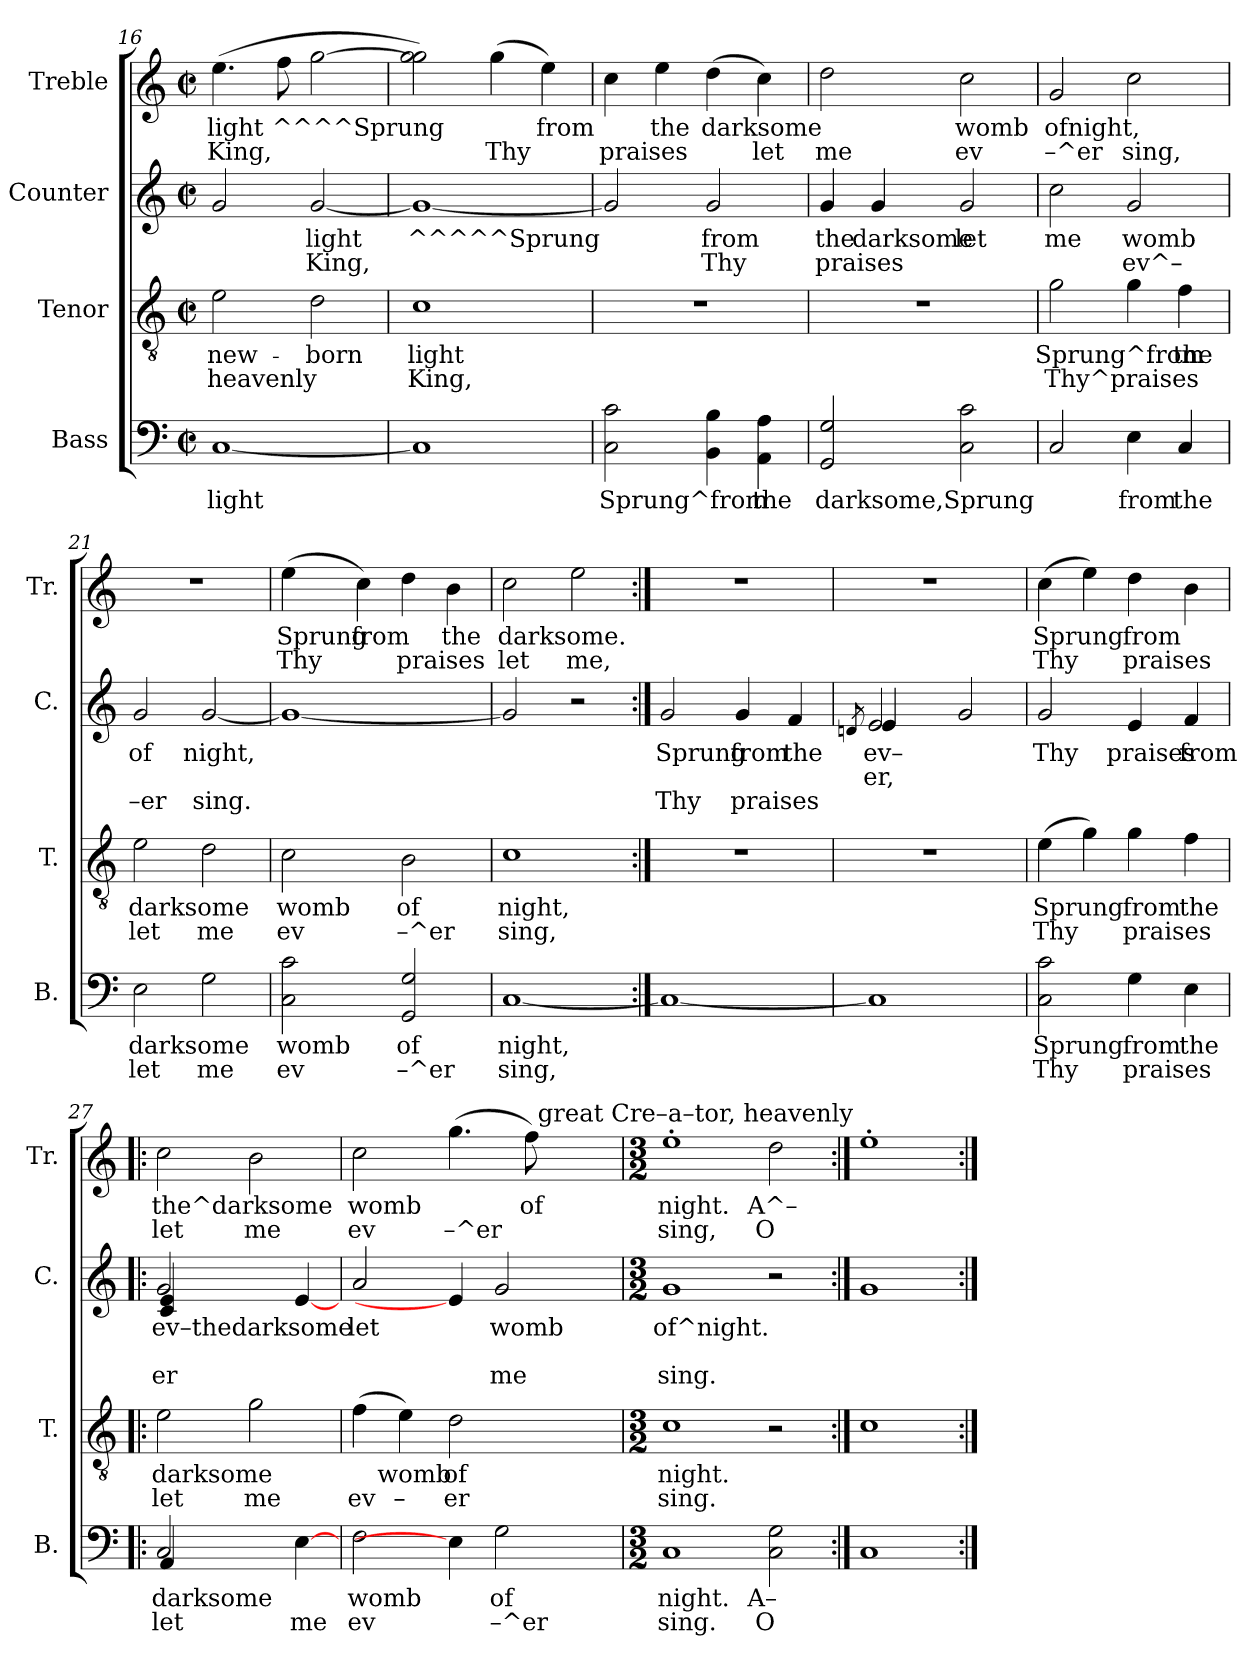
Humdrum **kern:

**kern	**text	**text	**kern	**text	**text	**kern	**text	**text	**text	**kern	**text	**text
*part4	*part4	*part4	*part3	*part3	*part3	*part2	*part2	*part2	*part2	*part1	*part1	*part1
*staff4	*staff4	*staff4	*staff3	*staff3	*staff3	*staff2	*staff2	*staff2	*staff2	*staff1	*staff1	*staff1
*I"Bass	*	*	*I"Tenor	*	*	*I"Counter	*	*	*	*I"Treble	*	*
*I'B.	*	*	*I'T.	*	*	*I'C.	*	*	*	*I'Tr.	*	*
*clefF4	*	*	*clefGv2	*	*	*clefG2	*	*	*	*clefG2	*	*
*k[]	*	*	*k[]	*	*	*k[]	*	*	*	*k[]	*	*
*C:	*	*	*C:	*	*	*C:	*	*	*	*C:	*	*
*M2/2	*	*	*M2/2	*	*	*M2/2	*	*	*	*M2/2	*	*
*met(c|)	*	*	*met(c|)	*	*	*met(c|)	*	*	*	*met(c|)	*	*
=16	=16	=16	=16	=16	=16	=16	=16	=16	=16	=16	=16	=16
!	!LO:LY:b:rj	!	!	!LO:LY:b:rj	!LO:LY:b:rj	!	!LO:LY:b	!LO:LY:b	!	!	!LO:LY:b:cj	!LO:LY:b:cj
[<1C	light	.	2e\	new-	-heavenly	2g/	.	.	.	(>4.ee\	light	King,
!	!	!	!	!	!	!	!	!	!	!	!LO:LY:b:cj	!LO:LY:b:cj
.	.	.	.	.	.	.	.	.	.	8ff\	^^^^Sprung	.
!	!	!	!	!LO:LY:b:rj	!LO:LY:b:rj	!	!LO:LY:b	!LO:LY:b	!	!	!LO:LY:b:cj	!LO:LY:b:cj
.	.	.	2d\	born	.	[<2g/	light	King,	.	[>2gg\	.	.
=17	=17	=17	=17	=17	=17	=17	=17	=17	=17	=17	=17	=17
!	!LO:LY:b:rj	!	!	!LO:LY:b:rj	!LO:LY:b:rj	!	!LO:LY:b	!	!	!	!LO:LY:b:cj	!LO:LY:b:cj
1C]	.	.	1c	light	King,	1g_<	^^^^^Sprung	.	.	2gg\ 2gg\])	.	.
!	!	!	!	!	!	!	!	!	!	!	!LO:LY:b:cj	!LO:LY:b:cj
.	.	.	.	.	.	.	.	.	.	(>4gg\	.	Thy
!	!	!	!	!	!	!	!	!	!	!	!LO:LY:b:cj	!LO:LY:b:cj
.	.	.	.	.	.	.	.	.	.	4ee\)	from	.
=18	=18	=18	=18	=18	=18	=18	=18	=18	=18	=18	=18	=18
!	!LO:LY:b:rj	!	!	!	!	!	!LO:LY:b	!LO:LY:b	!	!	!LO:LY:b:cj	!LO:LY:b:cj
2c\ 2C\	Sprung^from	.	1r	.	.	2g/]	.	.	.	4cc\	.	praises
!	!	!	!	!	!	!	!	!	!	!	!LO:LY:b:cj	!LO:LY:b:cj
.	.	.	.	.	.	.	.	.	.	4ee\	the	.
!	!LO:LY:b:rj	!	!	!	!	!	!LO:LY:b	!LO:LY:b	!	!	!LO:LY:b:cj	!LO:LY:b:cj
4B\ 4BB\	.	.	.	.	.	2g/	from	Thy	.	(>4dd\	darksome	.
!	!LO:LY:b:rj	!	!	!	!	!	!	!	!	!	!LO:LY:b:cj	!LO:LY:b:cj
4A\ 4AA\	the	.	.	.	.	.	.	.	.	4cc\)	.	let
=19	=19	=19	=19	=19	=19	=19	=19	=19	=19	=19	=19	=19
!	!LO:LY:b:rj	!	!	!	!	!	!LO:LY:b	!LO:LY:b	!	!	!LO:LY:b:cj	!LO:LY:b:cj
2G/ 2GG/	darksome,Sprung	.	1r	.	.	4g/	the	praises	.	2dd\	.	me
!	!	!	!	!	!	!	!LO:LY:b	!LO:LY:b	!	!	!	!
.	.	.	.	.	.	4g/	darksome	.	.	.	.	.
!	!LO:LY:b:rj	!	!	!	!	!	!LO:LY:b	!LO:LY:b	!	!	!LO:LY:b:cj	!LO:LY:b:cj
2c\ 2C\	.	.	.	.	.	2g/	let	.	.	2cc\	womb	ev
=20	=20	=20	=20	=20	=20	=20	=20	=20	=20	=20	=20	=20
!	!LO:LY:b:rj	!	!	!LO:LY:b:rj	!LO:LY:b:rj	!	!LO:LY:b	!LO:LY:b	!	!	!LO:LY:b:cj	!LO:LY:b:cj
2C/	.	.	2g\	Sprung^from	Thy^praises	2cc\	me	.	.	2g/	ofnight,	–^er
!	!LO:LY:b:rj	!	!	!LO:LY:b:rj	!LO:LY:b:rj	!	!LO:LY:b	!LO:LY:b	!	!	!LO:LY:b:cj	!LO:LY:b:cj
4E\	from	.	4g\	.	.	2g/	womb	ev^–	.	2cc\	.	sing,
!	!LO:LY:b:rj	!	!	!LO:LY:b:rj	!LO:LY:b:rj	!	!	!	!	!	!	!
4C/	the	.	4f\	the	.	.	.	.	.	.	.	.
!!LO:PB:g=z
=21	=21	=21	=21	=21	=21	=21	=21	=21	=21	=21	=21	=21
!	!LO:LY:b:rj	!LO:LY:b:rj	!	!LO:LY:b:rj	!LO:LY:b:rj	!	!LO:LY:b	!	!LO:LY:b	!	!	!
2E\	darksome	let	2e\	darksome	let	2g/	of	.	–er	1r	.	.
!	!LO:LY:b:rj	!LO:LY:b:rj	!	!LO:LY:b:rj	!LO:LY:b:rj	!	!LO:LY:b	!	!LO:LY:b	!	!	!
2G\	.	me	2d\	.	me	[<2g/	night,	.	sing.	.	.	.
=22	=22	=22	=22	=22	=22	=22	=22	=22	=22	=22	=22	=22
!	!LO:LY:b:rj	!LO:LY:b:rj	!	!LO:LY:b:rj	!LO:LY:b:rj	!	!LO:LY:b	!	!	!	!LO:LY:b:cj	!LO:LY:b:cj
2c\ 2C\	womb	ev	2c\	womb	ev	1g_<	.	.	.	(>4ee\	Sprung	Thy
!	!	!	!	!	!	!	!	!	!	!	!LO:LY:b:cj	!LO:LY:b:cj
.	.	.	.	.	.	.	.	.	.	4cc\)	from	.
!	!LO:LY:b:rj	!LO:LY:b:rj	!	!LO:LY:b:rj	!LO:LY:b:rj	!	!	!	!	!	!LO:LY:b:cj	!LO:LY:b:cj
2G/ 2GG/	of	–^er	2B\	of	–^er	.	.	.	.	4dd\	.	praises
!	!	!	!	!	!	!	!	!	!	!	!LO:LY:b:cj	!LO:LY:b:cj
.	.	.	.	.	.	.	.	.	.	4b\	the	.
=23	=23	=23	=23	=23	=23	=23	=23	=23	=23	=23	=23	=23
!	!LO:LY:b:rj	!LO:LY:b:rj	!	!LO:LY:b:rj	!LO:LY:b:rj	!	!LO:LY:b	!	!	!	!LO:LY:b:cj	!LO:LY:b:cj
[<1C	night,	sing,	1c	night,	sing,	2g/]	.	.	.	2cc\	darksome.	let
!	!	!	!	!	!	!	!	!	!	!	!LO:LY:b:cj	!LO:LY:b:cj
.	.	.	.	.	.	2r	.	.	.	2ee\	.	me,
=24:|!	=24:|!	=24:|!	=24:|!	=24:|!	=24:|!	=24:|!	=24:|!	=24:|!	=24:|!	=24:|!	=24:|!	=24:|!
!	!LO:LY:b:rj	!	!	!	!	!	!LO:LY:b	!	!LO:LY:b	!	!	!
1C_<	.	.	1r	.	.	2g/	Sprung	.	Thy	1r	.	.
!	!	!	!	!	!	!	!LO:LY:b	!	!LO:LY:b	!	!	!
.	.	.	.	.	.	4g/	from	.	praises	.	.	.
!	!	!	!	!	!	!	!LO:LY:b	!	!LO:LY:b	!	!	!
.	.	.	.	.	.	4f/	the	.	.	.	.	.
=25	=25	=25	=25	=25	=25	=25	=25	=25	=25	=25	=25	=25
.	.	.	.	.	.	8qdn/	.	.	.	.	.	.
!	!LO:LY:b:rj	!	!	!	!	!	!LO:LY:b	!LO:LY:b	!	!	!	!
*	*	*	*	*	*	*^	*	*	*	*	*	*
1C]	.	.	1r	.	.	2e/	4e/	ev–	er,	.	1r	.	.
.	.	.	.	.	.	.	2.ryy	.	.	.	.	.	.
!	!	!	!	!	!	!	!	!LO:LY:b	!LO:LY:b	!	!	!	!
.	.	.	.	.	.	2g/	.	.	.	.	.	.	.
*	*	*	*	*	*	*v	*v	*	*	*	*	*	*
=26	=26	=26	=26	=26	=26	=26	=26	=26	=26	=26	=26	=26
!	!LO:LY:b:rj	!LO:LY:b:rj	!	!LO:LY:b:rj	!LO:LY:b:rj	!	!LO:LY:b	!	!	!	!LO:LY:b:cj	!LO:LY:b:cj
2c\ 2C\	Sprung	Thy	(>4e\	Sprung	Thy	2g/	Thy	.	.	(>4cc\	Sprung	Thy
!	!	!	!	!LO:LY:b:rj	!LO:LY:b:rj	!	!	!	!	!	!LO:LY:b:cj	!LO:LY:b:cj
.	.	.	4g\)	.	.	.	.	.	.	4ee\)	.	.
!	!LO:LY:b:rj	!LO:LY:b:rj	!	!LO:LY:b:rj	!LO:LY:b:rj	!	!LO:LY:b	!	!	!	!LO:LY:b:cj	!LO:LY:b:cj
4G\	from	praises	4g\	from	praises	4e/	praises	.	.	4dd\	from	praises
!	!LO:LY:b:rj	!LO:LY:b:rj	!	!LO:LY:b:rj	!LO:LY:b:rj	!	!LO:LY:b	!	!	!	!LO:LY:b:cj	!LO:LY:b:cj
4E\	the	.	4f\	the	.	4f/	from	.	.	4b\	.	.
=27!|:	=27!|:	=27!|:	=27!|:	=27!|:	=27!|:	=27!|:	=27!|:	=27!|:	=27!|:	=27!|:	=27!|:	=27!|:
*^	*	*	*	*	*	*	*	*	*	*	*	*
!	!	!LO:LY:b:rj	!LO:LY:b:rj	!	!LO:LY:b:rj	!LO:LY:b:rj	!	!LO:LY:b	!	!LO:LY:b	!	!LO:LY:b:cj	!LO:LY:b:cj
*	*	*	*	*	*	*	*^	*	*	*	*	*	*
2C/	4AA/	darksome	let	2e\	darksome	let	2g/	4e/ 4c/	ev–thedarksome	.	er	2cc\	the^darksome	let
.	2.ryy	.	.	.	.	.	.	2.ryy	.	.	.	.	.	.
!	!	!	!	!	!LO:LY:b:rj	!LO:LY:b:rj	!	!	!	!	!	!	!LO:LY:b:cj	!LO:LY:b:cj
4ryy	.	.	.	2g\	.	me	4ryy	.	.	.	.	2b\	.	me
!	!	!LO:LY:b:rj	!LO:LY:b:rj	!	!	!	!	!	!LO:LY:b	!	!LO:LY:b	!	!	!
[4E\	.	.	me	.	.	.	[4e/	.	.	.	.	.	.	.
*v	*v	*	*	*	*	*	*v	*v	*	*	*	*	*	*
=28	=28	=28	=28	=28	=28	=28	=28	=28	=28	=28	=28	=28
!	!LO:LY:b:rj	!LO:LY:b:rj	!	!LO:LY:b:rj	!LO:LY:b:rj	!	!LO:LY:b	!	!LO:LY:b	!	!LO:LY:b:cj	!LO:LY:b:cj
*	*	*	*	*	*	*	*	*	*	*^	*	*
2F\	womb	ev	(>4f\	.	ev	2a/	let	.	.	2cc\	2ryy	womb	ev
!	!	!	!	!LO:LY:b:rj	!LO:LY:b:rj	!	!	!	!	!	!	!	!
.	.	.	4e\)	womb	–	.	.	.	.	.	.	.	.
!	!	!	!	!LO:LY:b:rj	!LO:LY:b:rj	!	!	!	!	!	!	!LO:LY:b:cj	!LO:LY:b:cj
4E\]	.	.	2d\	of	er	4e/]	.	.	.	(>4.gg\	4ryy	.	–^er
!	!LO:LY:b:rj	!LO:LY:b:rj	!	!	!	!	!LO:LY:b	!	!LO:LY:b	!	!	!	!
2G\	of	–^er	.	.	.	2g/	womb	.	me	.	8ryy	.	.
!	!	!	!	!	!	!	!	!	!	!	!	!LO:LY:b:cj	!LO:LY:b:cj
.	.	.	.	.	.	.	.	.	.	8ff\)	32ryy	of	.
!	!	!	!	!	!	!	!	!	!	!	!LO:TX:a:t=great Cre–a–tor, heavenly	!	!
.	.	.	.	.	.	.	.	.	.	.	4ryy	.	.
.	.	.	4ryy	.	.	.	.	.	.	4ryy	.	.	.
.	.	.	.	.	.	.	.	.	.	.	16.ryy	.	.
*	*	*	*	*	*	*	*	*	*	*v	*v	*	*
=29	=29	=29	=29	=29	=29	=29	=29	=29	=29	=29	=29	=29
*M3/2	*	*	*M3/2	*	*	*M3/2	*	*	*	*M3/2	*	*
*	*	*	*	*	*	*	*	*	*	*^	*	*
!	!LO:LY:b:rj	!LO:LY:b:rj	!	!LO:LY:b:rj	!LO:LY:b:rj	!	!LO:LY:b	!	!LO:LY:b	!	!	!LO:LY:b:cj	!LO:LY:b:cj
*	*	*	*	*	*	*	*	*	*	*v	*v	*	*
1C	night.	sing.	1c	night.	sing.	1g	of^night.	.	sing.	1ee'>	night.	sing,
!	!LO:LY:b:rj	!LO:LY:b:rj	!	!	!	!	!	!	!	!	!LO:LY:b:cj	!LO:LY:b:cj
2G\ 2C\	A–	O	2r	.	.	2r	.	.	.	2dd\	A^–	O
=30:|!	=30:|!	=30:|!	=30:|!	=30:|!	=30:|!	=30:|!	=30:|!	=30:|!	=30:|!	=30:|!	=30:|!	=30:|!
!	!LO:LY:b:rj	!	!	!LO:LY:b:rj	!	!	!LO:LY:b	!	!	!	!LO:LY:b:cj	!
1C	.	.	1c	.	.	1g	.	.	.	1ee'>	.	.
=:|!	=:|!	=:|!	=:|!	=:|!	=:|!	=:|!	=:|!	=:|!	=:|!	=:|!	=:|!	=:|!
*-	*-	*-	*-	*-	*-	*-	*-	*-	*-	*-	*-	*-
